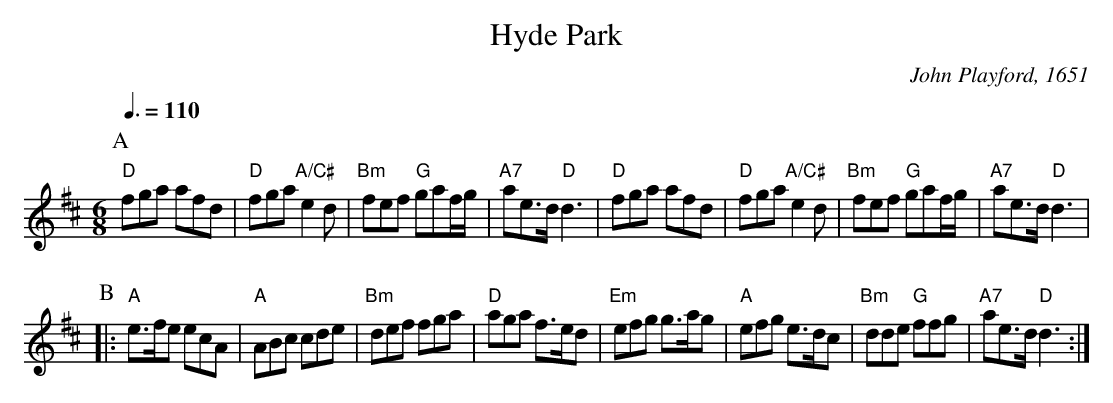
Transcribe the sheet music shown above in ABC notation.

X:1
T:Hyde Park
C:John Playford, 1651
Q:3/8=110
M:6/8
L:1/8
K:D
P:A
"D"fga afd | "D"fga "A/C#"e2d | "Bm"fef "G"gaf/g/ | "A7"ae>d "D"d3 |\
"D"fga afd | "D"fga "A/C#"e2d | "Bm"fef "G"gaf/g/ | "A7"ae>d "D"d3 |
P:B
|: "A"e>fe ecA | "A"ABc cde | "Bm"def fga | "D"aga f>ed |\
"Em"efg g>ag | "A"efg e>dc | "Bm"dde "G"ffg | "A7"ae>d "D"d3 :|
